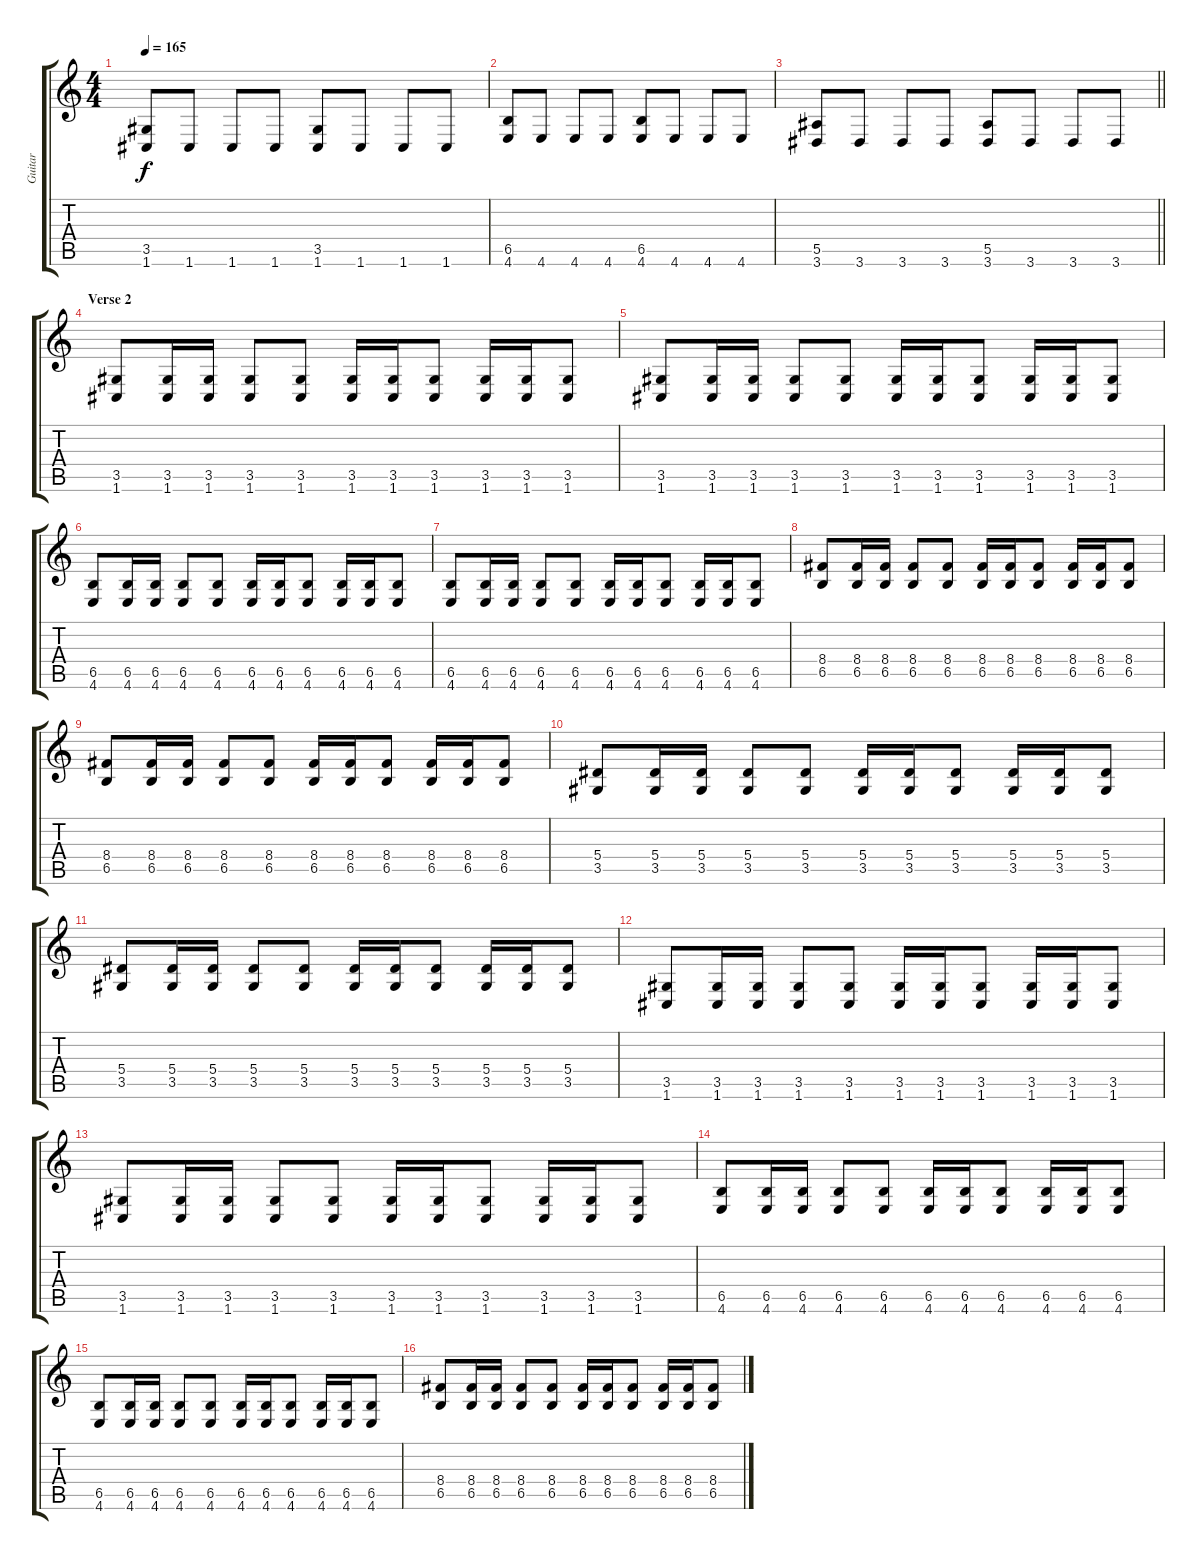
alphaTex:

\track ("Guitar" "Guitar") {instrument distortionguitar}
\staff {score tabs}
\tuning (C4 G3 Eb3 Bb2 F2 C2) {hide}
\ts (4 4)
\tempo 165
\clef g2
\ks c
(3.5 1.6).8{dy f} 1.6.8 1.6.8 1.6.8 (3.5 1.6).8 1.6.8 1.6.8 1.6.8 |
(6.5 4.6).8 4.6.8 4.6.8 4.6.8 (6.5 4.6).8 4.6.8 4.6.8 4.6.8 |
\barLineRight lightlight
(5.5 3.6).8 3.6.8 3.6.8 3.6.8 (5.5 3.6).8 3.6.8 3.6.8 3.6.8 |
\section ("" "Verse 2")
(3.5 1.6).8 (3.5 1.6).16 (3.5 1.6).16 (3.5 1.6).8 (3.5 1.6).8 (3.5 1.6).16 (3.5 1.6).16 (3.5 1.6).8 (3.5 1.6).16 (3.5 1.6).16 (3.5 1.6).8 |
(3.5 1.6).8 (3.5 1.6).16 (3.5 1.6).16 (3.5 1.6).8 (3.5 1.6).8 (3.5 1.6).16 (3.5 1.6).16 (3.5 1.6).8 (3.5 1.6).16 (3.5 1.6).16 (3.5 1.6).8 |
(6.5 4.6).8 (6.5 4.6).16 (6.5 4.6).16 (6.5 4.6).8 (6.5 4.6).8 (6.5 4.6).16 (6.5 4.6).16 (6.5 4.6).8 (6.5 4.6).16 (6.5 4.6).16 (6.5 4.6).8 |
(6.5 4.6).8 (6.5 4.6).16 (6.5 4.6).16 (6.5 4.6).8 (6.5 4.6).8 (6.5 4.6).16 (6.5 4.6).16 (6.5 4.6).8 (6.5 4.6).16 (6.5 4.6).16 (6.5 4.6).8 |
(8.4 6.5).8 (8.4 6.5).16 (8.4 6.5).16 (8.4 6.5).8 (8.4 6.5).8 (8.4 6.5).16 (8.4 6.5).16 (8.4 6.5).8 (8.4 6.5).16 (8.4 6.5).16 (8.4 6.5).8 |
(8.4 6.5).8 (8.4 6.5).16 (8.4 6.5).16 (8.4 6.5).8 (8.4 6.5).8 (8.4 6.5).16 (8.4 6.5).16 (8.4 6.5).8 (8.4 6.5).16 (8.4 6.5).16 (8.4 6.5).8 |
(5.4 3.5).8 (5.4 3.5).16 (5.4 3.5).16 (5.4 3.5).8 (5.4 3.5).8 (5.4 3.5).16 (5.4 3.5).16 (5.4 3.5).8 (5.4 3.5).16 (5.4 3.5).16 (5.4 3.5).8 |
(5.4 3.5).8 (5.4 3.5).16 (5.4 3.5).16 (5.4 3.5).8 (5.4 3.5).8 (5.4 3.5).16 (5.4 3.5).16 (5.4 3.5).8 (5.4 3.5).16 (5.4 3.5).16 (5.4 3.5).8 |
(3.5 1.6).8 (3.5 1.6).16 (3.5 1.6).16 (3.5 1.6).8 (3.5 1.6).8 (3.5 1.6).16 (3.5 1.6).16 (3.5 1.6).8 (3.5 1.6).16 (3.5 1.6).16 (3.5 1.6).8 |
(3.5 1.6).8 (3.5 1.6).16 (3.5 1.6).16 (3.5 1.6).8 (3.5 1.6).8 (3.5 1.6).16 (3.5 1.6).16 (3.5 1.6).8 (3.5 1.6).16 (3.5 1.6).16 (3.5 1.6).8 |
(6.5 4.6).8 (6.5 4.6).16 (6.5 4.6).16 (6.5 4.6).8 (6.5 4.6).8 (6.5 4.6).16 (6.5 4.6).16 (6.5 4.6).8 (6.5 4.6).16 (6.5 4.6).16 (6.5 4.6).8 |
(6.5 4.6).8 (6.5 4.6).16 (6.5 4.6).16 (6.5 4.6).8 (6.5 4.6).8 (6.5 4.6).16 (6.5 4.6).16 (6.5 4.6).8 (6.5 4.6).16 (6.5 4.6).16 (6.5 4.6).8 |
(8.4 6.5).8 (8.4 6.5).16 (8.4 6.5).16 (8.4 6.5).8 (8.4 6.5).8 (8.4 6.5).16 (8.4 6.5).16 (8.4 6.5).8 (8.4 6.5).16 (8.4 6.5).16 (8.4 6.5).8
